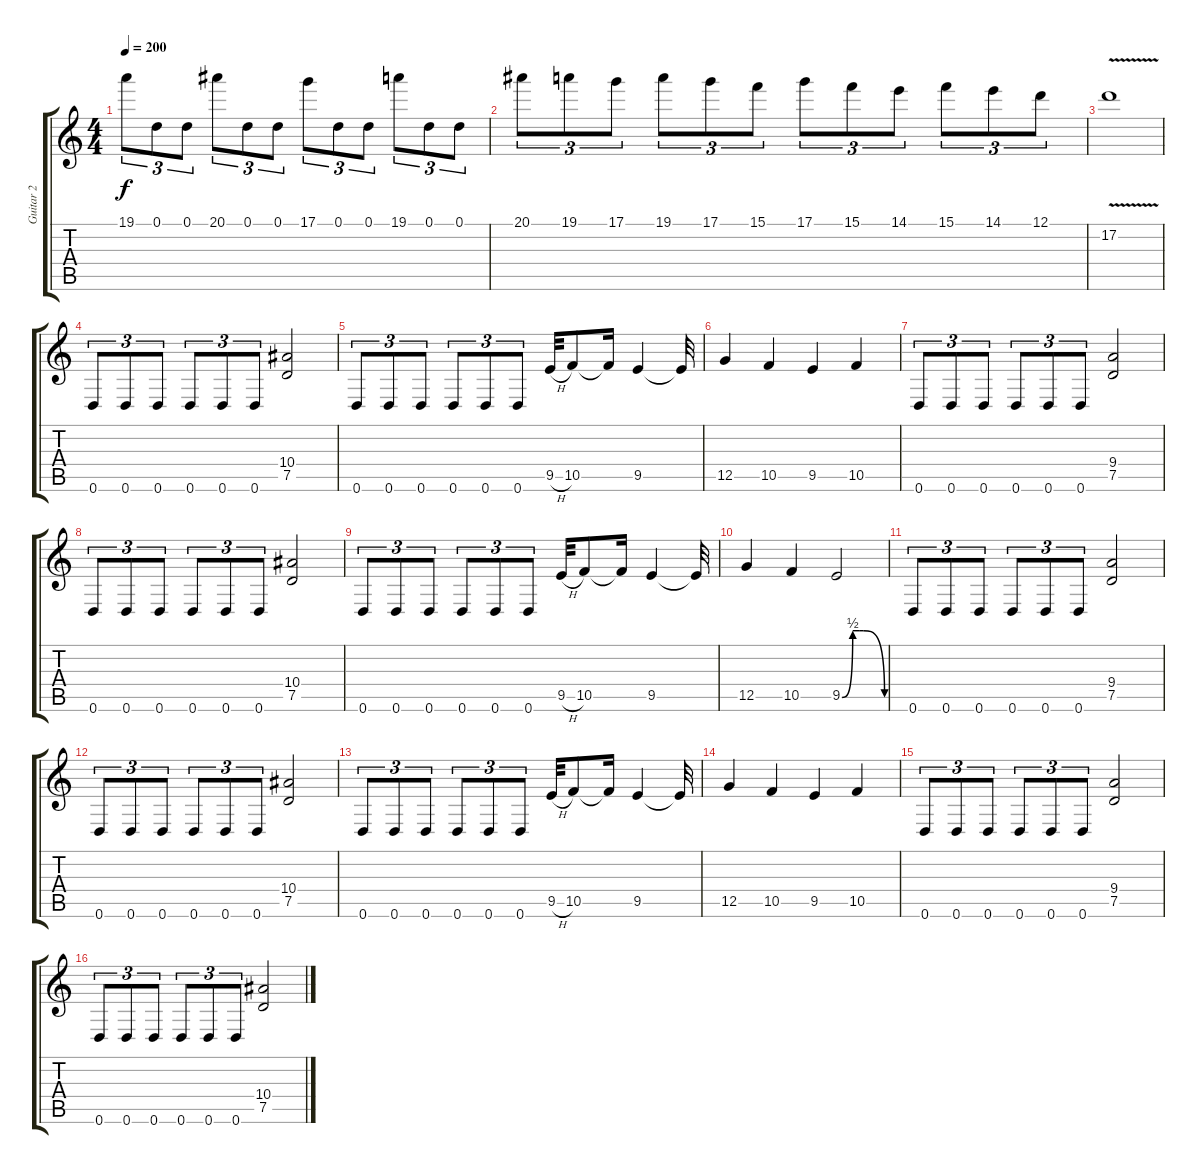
\track ("Guitar 2" "Guitar 2") {instrument distortionguitar}
\staff {score tabs}
\tuning (D4 A3 F3 C3 G2 D2) {hide}
\ts (4 4)
\tempo 200
\clef g2
\ks c
19.1.8{tu (3 2) dy f} 0.1.8{tu (3 2)} 0.1.8{tu (3 2)} 20.1.8{tu (3 2)} 0.1.8{tu (3 2)} 0.1.8{tu (3 2)} 17.1.8{tu (3 2)} 0.1.8{tu (3 2)} 0.1.8{tu (3 2)} 19.1.8{tu (3 2)} 0.1.8{tu (3 2)} 0.1.8{tu (3 2)} |
20.1.8{tu (3 2)} 19.1.8{tu (3 2)} 17.1.8{tu (3 2)} 19.1.8{tu (3 2)} 17.1.8{tu (3 2)} 15.1.8{tu (3 2)} 17.1.8{tu (3 2)} 15.1.8{tu (3 2)} 14.1.8{tu (3 2)} 15.1.8{tu (3 2)} 14.1.8{tu (3 2)} 12.1.8{tu (3 2)} |
17.2{v}.1 |
0.6.8{tu (3 2)} 0.6.8{tu (3 2)} 0.6.8{tu (3 2)} 0.6.8{tu (3 2)} 0.6.8{tu (3 2)} 0.6.8{tu (3 2)} (10.4 7.5).2 |
0.6.8{tu (3 2)} 0.6.8{tu (3 2)} 0.6.8{tu (3 2)} 0.6.8{tu (3 2)} 0.6.8{tu (3 2)} 0.6.8{tu (3 2)} 9.5{h}.32 10.5.8 10.5{t}.16 9.5.4 9.5{t}.32 |
12.5.4 10.5.4 9.5.4 10.5.4 |
0.6.8{tu (3 2)} 0.6.8{tu (3 2)} 0.6.8{tu (3 2)} 0.6.8{tu (3 2)} 0.6.8{tu (3 2)} 0.6.8{tu (3 2)} (9.4 7.5).2 |
0.6.8{tu (3 2)} 0.6.8{tu (3 2)} 0.6.8{tu (3 2)} 0.6.8{tu (3 2)} 0.6.8{tu (3 2)} 0.6.8{tu (3 2)} (10.4 7.5).2 |
0.6.8{tu (3 2)} 0.6.8{tu (3 2)} 0.6.8{tu (3 2)} 0.6.8{tu (3 2)} 0.6.8{tu (3 2)} 0.6.8{tu (3 2)} 9.5{h}.32 10.5.8 10.5{t}.16 9.5.4 9.5{t}.32 |
12.5.4 10.5.4 9.5{be (custom 0 0 15 2 25 2 30 2 60 0)}.2 |
0.6.8{tu (3 2)} 0.6.8{tu (3 2)} 0.6.8{tu (3 2)} 0.6.8{tu (3 2)} 0.6.8{tu (3 2)} 0.6.8{tu (3 2)} (9.4 7.5).2 |
0.6.8{tu (3 2)} 0.6.8{tu (3 2)} 0.6.8{tu (3 2)} 0.6.8{tu (3 2)} 0.6.8{tu (3 2)} 0.6.8{tu (3 2)} (10.4 7.5).2 |
0.6.8{tu (3 2)} 0.6.8{tu (3 2)} 0.6.8{tu (3 2)} 0.6.8{tu (3 2)} 0.6.8{tu (3 2)} 0.6.8{tu (3 2)} 9.5{h}.32 10.5.8 10.5{t}.16 9.5.4 9.5{t}.32 |
12.5.4 10.5.4 9.5.4 10.5.4 |
0.6.8{tu (3 2)} 0.6.8{tu (3 2)} 0.6.8{tu (3 2)} 0.6.8{tu (3 2)} 0.6.8{tu (3 2)} 0.6.8{tu (3 2)} (9.4 7.5).2 |
0.6.8{tu (3 2)} 0.6.8{tu (3 2)} 0.6.8{tu (3 2)} 0.6.8{tu (3 2)} 0.6.8{tu (3 2)} 0.6.8{tu (3 2)} (10.4 7.5).2
